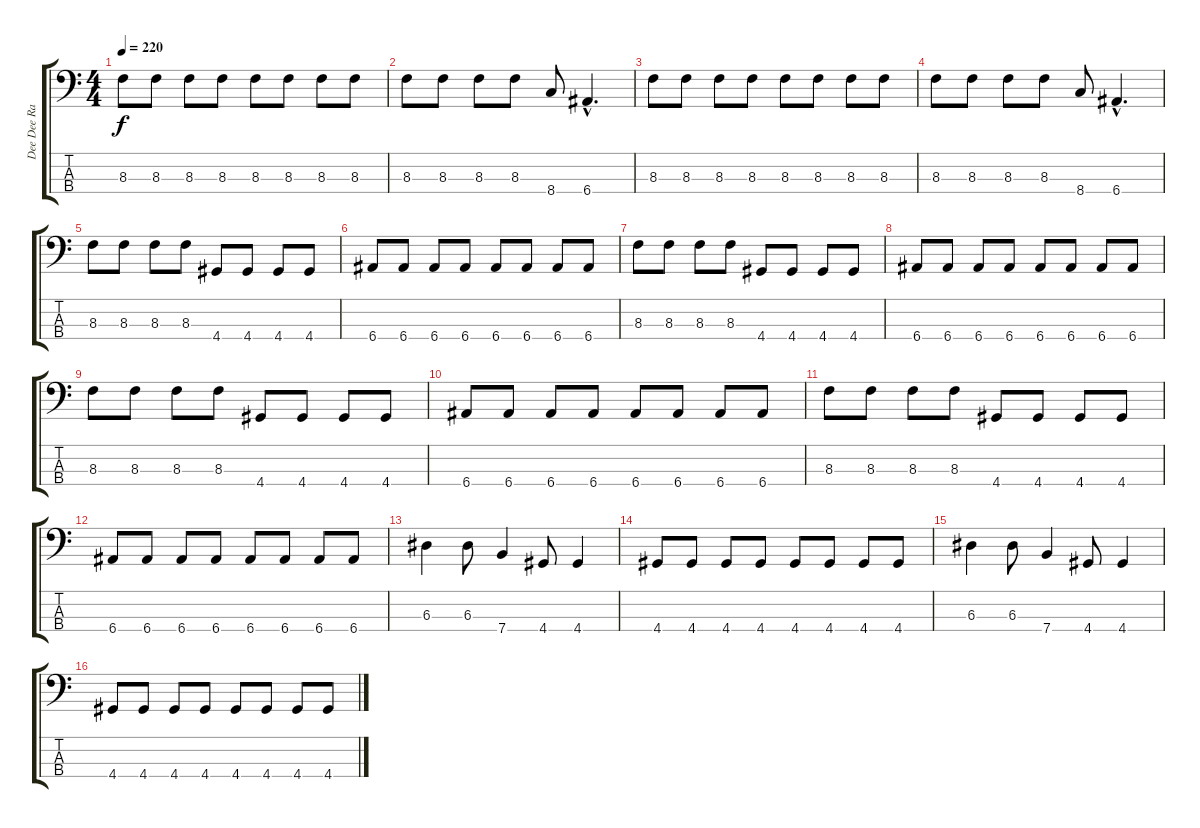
\track ("Dee Dee Ramone" "Dee Dee Ra") {instrument electricbasspick}
\staff {score tabs}
\tuning (G2 D2 A1 E1) {hide}
\ts (4 4)
\tempo 220
\clef f4
\ks c
8.3.8{dy f} 8.3.8 8.3.8 8.3.8 8.3.8 8.3.8 8.3.8 8.3.8 |
8.3.8 8.3.8 8.3.8 8.3.8 8.4.8 6.4{hac}.4{d} |
8.3.8 8.3.8 8.3.8 8.3.8 8.3.8 8.3.8 8.3.8 8.3.8 |
8.3.8 8.3.8 8.3.8 8.3.8 8.4.8 6.4{hac}.4{d} |
8.3.8 8.3.8 8.3.8 8.3.8 4.4.8 4.4.8 4.4.8 4.4.8 |
6.4.8 6.4.8 6.4.8 6.4.8 6.4.8 6.4.8 6.4.8 6.4.8 |
8.3.8 8.3.8 8.3.8 8.3.8 4.4.8 4.4.8 4.4.8 4.4.8 |
6.4.8 6.4.8 6.4.8 6.4.8 6.4.8 6.4.8 6.4.8 6.4.8 |
8.3.8 8.3.8 8.3.8 8.3.8 4.4.8 4.4.8 4.4.8 4.4.8 |
6.4.8 6.4.8 6.4.8 6.4.8 6.4.8 6.4.8 6.4.8 6.4.8 |
8.3.8 8.3.8 8.3.8 8.3.8 4.4.8 4.4.8 4.4.8 4.4.8 |
6.4.8 6.4.8 6.4.8 6.4.8 6.4.8 6.4.8 6.4.8 6.4.8 |
6.3.4 6.3.8 7.4.4 4.4.8 4.4.4 |
4.4.8 4.4.8 4.4.8 4.4.8 4.4.8 4.4.8 4.4.8 4.4.8 |
6.3.4 6.3.8 7.4.4 4.4.8 4.4.4 |
4.4.8 4.4.8 4.4.8 4.4.8 4.4.8 4.4.8 4.4.8 4.4.8
